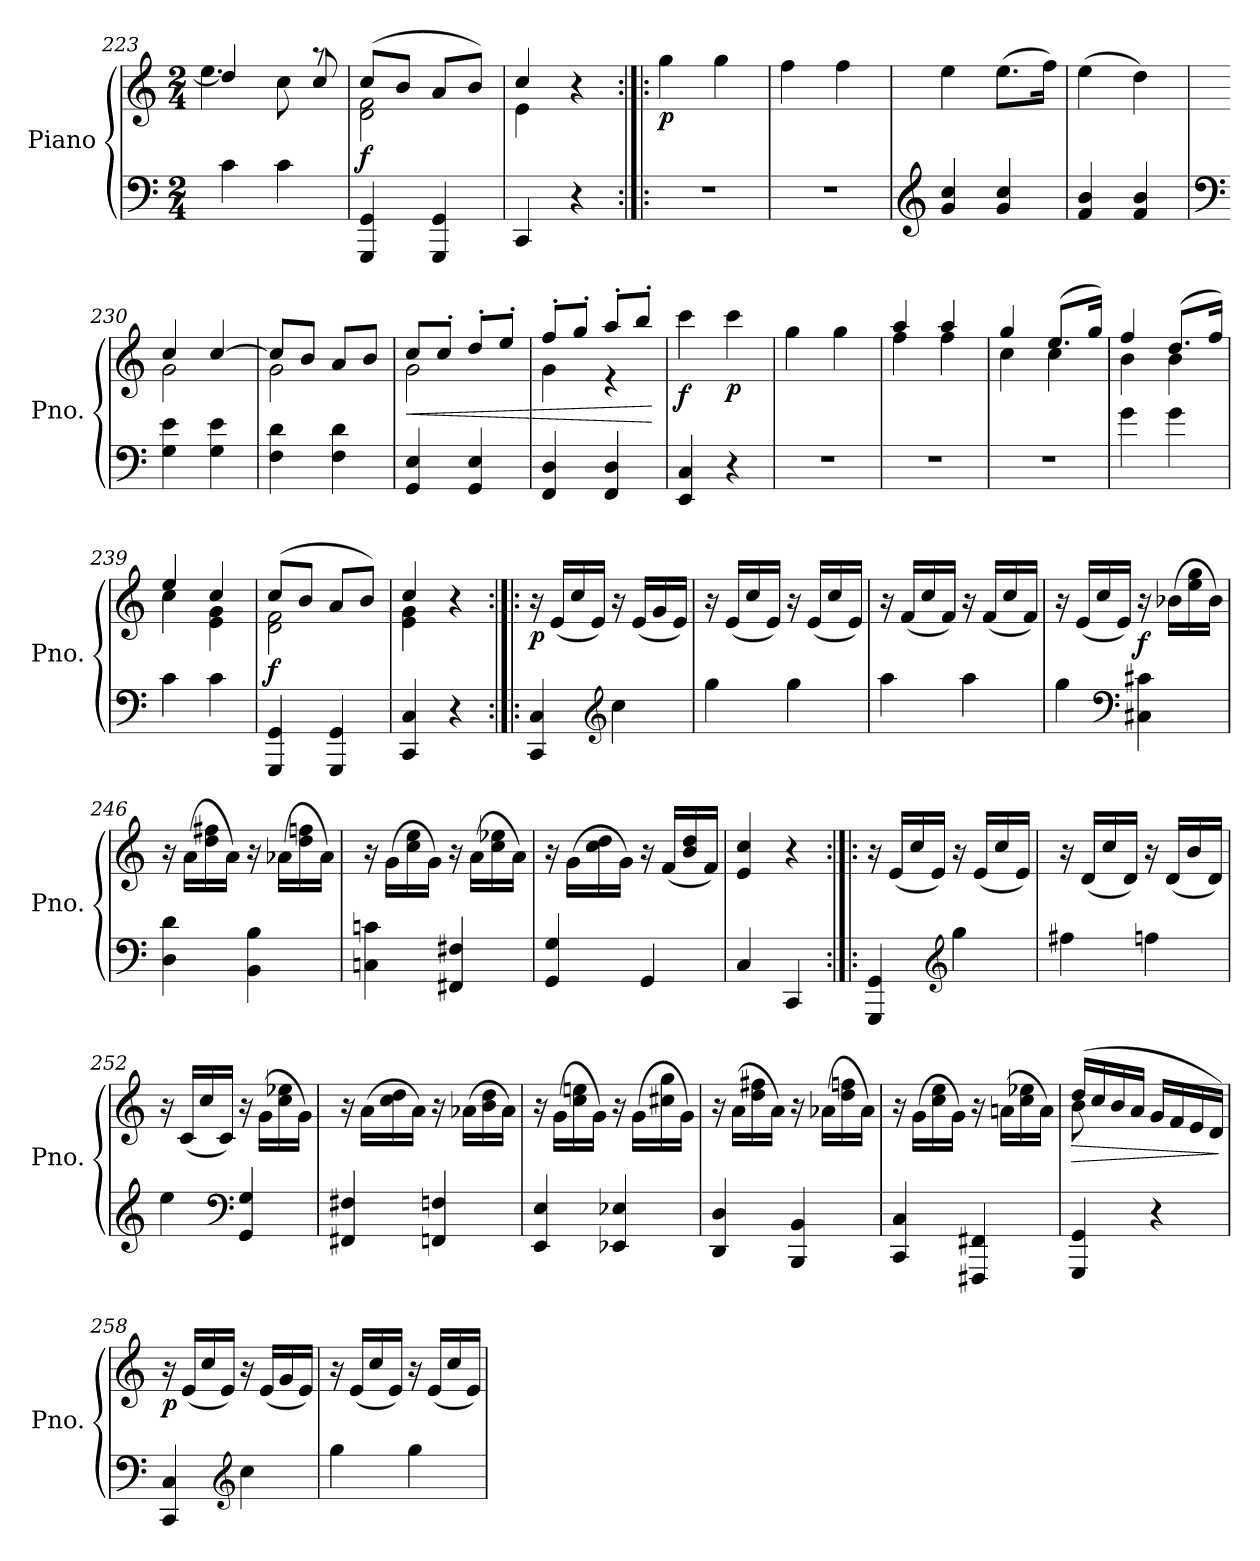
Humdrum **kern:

**kern	**kern	**dynam
*part1	*part1	*part1
*staff2	*staff1	*staff1/2
*I"Piano	*	*
*I'Pno.	*	*
*clefF4	*clefG2	*
*k[]	*k[]	*
*M2/4	*M2/4	*
=223	=223	=223
*	*^	*
4c\	4dd/]	4.ee\	.
4c\	8cc\	.	.
.	8r	8cc/	.
=224	=224	=224	=224
!	!	!	!LO:DY:b
4GGG/ 4GG/	(>8cc/L	2d\ 2f\	f
.	8b/J	.	.
4GGG/ 4GG/	8a/L	.	.
.	8b/J)	.	.
=225	=225	=225	=225
4CC/	4cc/	4e\	.
4r	4r	4ryy	.
=226:|!|:	=226:|!|:	=226:|!|:	=226:|!|:
!	!	!	!LO:DY:b
*	*v	*v	*
2r	4gg\	p
.	4gg\	.
=227	=227	=227
2r	4ff\	.
.	4ff\	.
=228	=228	=228
*clefG2	*	*
4g/ 4cc/	4ee\	.
4g/ 4cc/	(>8.ee\L	.
.	16ff\Jk)	.
=229	=229	=229
4f/ 4b/	(>4ee\	.
4f/ 4b/	4dd\)	.
=230	=230	=230
*clefF4	*	*
*	*^	*
4G\ 4e\	4cc/	2g\	.
4G\ 4e\	[4cc/	.	.
=231	=231	=231	=231
4F\ 4d\	8cc/L]	2g\	.
.	8b/J	.	.
4F\ 4d\	8a/L	.	.
.	8b/J	.	.
=232	=232	=232	=232
!	!	!	!LO:HP:b
4GG/ 4E/	8cc/L	2g\	<
.	8cc'/J	.	.
4GG/ 4E/	8dd'/L	.	.
.	8ee'/J	.	.
=233	=233	=233	=233
4FF/ 4D/	8ff'/L	4g\	.
.	8gg'/J	.	.
4FF/ 4D/	8aa'/L	4r	.
.	8bb'/J	.	.
*	*v	*v	*
.	.	[
=234	=234	=234
!	!	!LO:DY:b
4EE/ 4C/	4ccc\	f
!	!	!LO:DY:b
4r	4ccc\	p
=235	=235	=235
2r	4gg\	.
.	4gg\	.
=236	=236	=236
*	*^	*
2r	4aa/	4ff\	.
.	4aa/	4ff\	.
=237	=237	=237	=237
2r	4gg/	4cc\	.
.	(>8.ee/L	4cc\	.
.	16gg/Jk)	.	.
=238	=238	=238	=238
4g\	4ff/	4b\	.
4g\	(>8.dd/L	4b\	.
.	16ff/Jk)	.	.
=239	=239	=239	=239
4c\	4ee/	4cc\	.
4c\	4cc/	4e\ 4g\	.
=240	=240	=240	=240
!	!	!	!LO:DY:b
4GGG/ 4GG/	(>8cc/L	2d\ 2f\	f
.	8b/J	.	.
4GGG/ 4GG/	8a/L	.	.
.	8b/J)	.	.
=241	=241	=241	=241
4CC/ 4C/	4cc/	4e\ 4g\	.
4r	4r	4ryy	.
=242:|!|:	=242:|!|:	=242:|!|:	=242:|!|:
!	!LO:TX:a:t=VAR. X.	!	!
!	!	!	!LO:DY:b
*	*v	*v	*
4CC/ 4C/	16r	p
.	(<16e/LL	.
.	16cc/	.
.	16e/JJ)	.
*clefG2	*	*
4cc\	16r	.
.	(<16e/LL	.
.	16g/	.
.	16e/JJ)	.
=243	=243	=243
4gg\	16r	.
.	(<16e/LL	.
.	16cc/	.
.	16e/JJ)	.
4gg\	16r	.
.	(<16e/LL	.
.	16cc/	.
.	16e/JJ)	.
=244	=244	=244
4aa\	16r	.
.	(<16f/LL	.
.	16cc/	.
.	16f/JJ)	.
4aa\	16r	.
.	(<16f/LL	.
.	16cc/	.
.	16f/JJ)	.
=245	=245	=245
4gg\	16r	.
.	(<16e/LL	.
.	16cc/	.
.	16e/JJ)	.
*clefF4	*	*
!	!	!LO:DY:b
4C#X\ 4c#X\	16r	f
.	(>16b-X\LL	.
.	16ee\ 16gg\	.
.	16b-\JJ)	.
=246	=246	=246
4D\ 4d\	16r	.
.	(>16a\LL	.
.	16dd\ 16ff#X\	.
.	16a\JJ)	.
4BB\ 4B\	16r	.
.	(>16a-X\LL	.
.	16dd\ 16ffn\	.
.	16a-\JJ)	.
=247	=247	=247
4Cn\ 4cn\	16r	.
.	(>16g\LL	.
.	16cc\ 16ee\	.
.	16g\JJ)	.
4FF#X/ 4F#X/	16r	.
.	(>16a\LL	.
.	16cc\ 16ee-X\	.
.	16a\JJ)	.
=248	=248	=248
4GG/ 4G/	16r	.
.	(>16g\LL	.
.	16cc\ 16dd\	.
.	16g\JJ)	.
4GG/	16r	.
.	(<16f/LL	.
.	16b/ 16dd/	.
.	16f/JJ)	.
=249	=249	=249
4C/	4e/ 4cc/	.
4CC/	4r	.
=250:|!|:	=250:|!|:	=250:|!|:
4GGG/ 4GG/	16r	.
.	(<16e/LL	.
.	16cc/	.
.	16e/JJ)	.
*clefG2	*	*
4gg\	16r	.
.	(<16e/LL	.
.	16cc/	.
.	16e/JJ)	.
=251	=251	=251
4ff#X\	16r	.
.	(<16d/LL	.
.	16cc/	.
.	16d/JJ)	.
4ffn\	16r	.
.	(<16d/LL	.
.	16b/	.
.	16d/JJ)	.
=252	=252	=252
4ee\	16r	.
.	(<16c/LL	.
.	16cc/	.
.	16c/JJ)	.
*clefF4	*	*
4GG/ 4G/	16r	.
.	(<16g\LL	.
.	16cc\ 16ee-X\	.
.	16g\JJ)	.
=253	=253	=253
4FF#X/ 4F#X/	16r	.
.	(<16a\LL	.
.	16cc\ 16dd\	.
.	16a\JJ)	.
4FFn/ 4Fn/	16r	.
.	(<16a-X\LL	.
.	16b\ 16dd\	.
.	16a-\JJ)	.
=254	=254	=254
4EE/ 4E/	16r	.
.	(<16g\LL	.
.	16cc\ 16een\	.
.	16g\JJ)	.
4EE-X/ 4E-X/	16r	.
.	(<16g\LL	.
.	16cc#X\ 16gg\	.
.	16g\JJ)	.
=255	=255	=255
4DD/ 4D/	16r	.
.	(<16a\LL	.
.	16dd\ 16ff#X\	.
.	16a\JJ)	.
4BBB/ 4BB/	16r	.
.	(<16a-X\LL	.
.	16dd\ 16ffn\	.
.	16a-\JJ)	.
=256	=256	=256
4CC/ 4C/	16r	.
.	(<16g\LL	.
.	16cc\ 16ee\	.
.	16g\JJ)	.
4FFF#X/ 4FF#X/	16r	.
.	(<16an\LL	.
.	16cc\ 16ee-X\	.
.	16a\JJ)	.
=257	=257	=257
!	!	!LO:HP:b
*	*^	*
4GGG/ 4GG/	(>16dd/LL	8b\	>
.	16cc/	.	.
.	16b/	4.ryy	.
.	16a/JJ	.	.
4r	16g/LL	.	.
.	16f/	.	.
.	16e/	.	.
.	16d/JJ)	.	.
*	*v	*v	*
.	.	]
=258	=258	=258
!	!	!LO:DY:b
4CC/ 4C/	16r	p
.	(<16e/LL	.
.	16cc/	.
.	16e/JJ)	.
*clefG2	*	*
4cc\	16r	.
.	(<16e/LL	.
.	16g/	.
.	16e/JJ)	.
=259	=259	=259
4gg\	16r	.
.	(<16e/LL	.
.	16cc/	.
.	16e/JJ)	.
4gg\	16r	.
.	(<16e/LL	.
.	16cc/	.
.	16e/JJ)	.
=	=	=
*-	*-	*-
